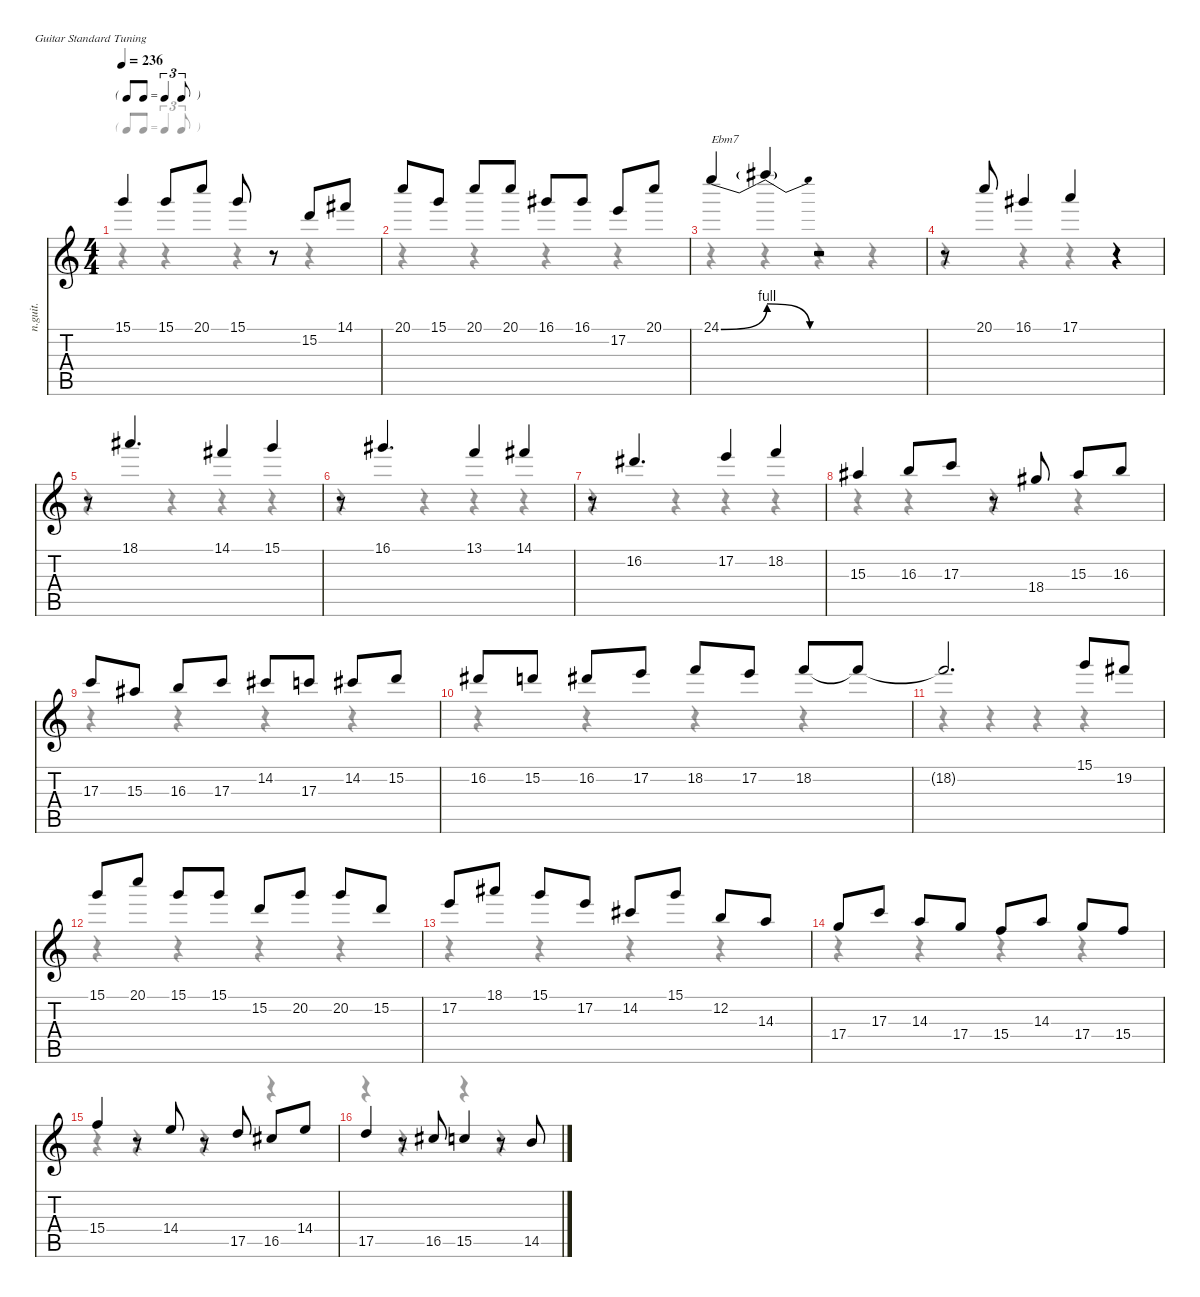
\defaultSystemsLayout 4
\hideDynamics
\bracketExtendMode nobrackets
\otherSystemsTrackNameOrientation horizontal
\track ("SOLO Carlton" "n.guit.") {instrument acousticguitarnylon}
\staff {score tabs}
\tuning (E4 B3 G3 D3 A2 E2)
\voice
\ts (4 4)
\tf triplet8th
\tempo 236
\clef g2
\ks c
15.1.4{dy ff beam Up} 15.1.8{beam Up} 20.1.8{beam Up} 15.1.8{beam Up} r.8{beam Up} 15.2.8{beam Up} 14.1{acc #}.8{beam Up} |
20.1.8{beam Up} 15.1.8{beam Up} 20.1.8{beam Up} 20.1.8{beam Up} 16.1{acc #}.8{beam Up} 16.1{acc #}.8{beam Up} 17.2.8{beam Up} 20.1.8{beam Up} |
24.1{be (bend 0 0 60 4)}.4{txt "Ebm7" beam Up} 24.1{be (release 0 4 60 0) t}.4{dy f beam Up} r.2{beam Up} |
r.8{beam Up} 20.1.8{dy ff beam Up} 16.1{acc #}.4{beam Up} 17.1.4{beam Up} r.4{beam Up} |
r.8{beam Up} 18.1{acc #}.4{d beam Up} 14.1{acc #}.4{beam Up} 15.1.4{beam Up} |
r.8{beam Up} 16.1{acc #}.4{d beam Up} 13.1.4{beam Up} 14.1{acc #}.4{beam Up} |
r.8{beam Up} 16.2{acc #}.4{d beam Up} 17.2.4{beam Up} 18.2.4{beam Up} |
15.3{acc #}.4{beam Up} 16.3.8{beam Up} 17.3.8{beam Up} r.8{beam Up} 18.4{acc #}.8{beam Up} 15.3{acc #}.8{beam Up} 16.3.8{beam Up} |
17.3.8{beam Up} 15.3{acc #}.8{beam Up} 16.3.8{beam Up} 17.3.8{beam Up} 14.2{acc #}.8{beam Up} 17.3.8{beam Up} 14.2{acc #}.8{beam Up} 15.2.8{beam Up} |
16.2{acc #}.8{beam Up} 15.2.8{beam Up} 16.2{acc #}.8{beam Up} 17.2.8{beam Up} 18.2.8{beam Up} 17.2.8{beam Up} 18.2.8{beam Up} 18.2{t}.8{dy f beam Up} |
18.2{t}.2{d beam Up} 15.1.8{dy ff beam Up} 19.2{acc #}.8{beam Up} |
15.1.8{beam Up} 20.1.8{beam Up} 15.1.8{beam Up} 15.1.8{beam Up} 15.2.8{beam Up} 20.2.8{beam Up} 20.2.8{beam Up} 15.2.8{beam Up} |
17.2.8{beam Up} 18.1{acc #}.8{beam Up} 15.1.8{beam Up} 17.2.8{beam Up} 14.2{acc #}.8{beam Up} 15.1.8{beam Up} 12.2.8{beam Up} 14.3.8{beam Up} |
17.4.8{beam Up} 17.3.8{beam Up} 14.3.8{beam Up} 17.4.8{beam Up} 15.4.8{beam Up} 14.3.8{beam Up} 17.4.8{beam Up} 15.4.8{beam Up} |
15.4.4{beam Up} r.8{beam Up} 14.4.8{beam Up} r.8{beam Up} 17.5.8{beam Up} 16.5{acc #}.8{beam Up} 14.4.8{beam Up} |
17.5.4{beam Up} r.8{beam Up} 16.5{acc #}.8{beam Up} 15.5.4{beam Up} r.8{beam Up} 14.5.8{beam Up}
\voice
\clef g2
\ottava regular
\simile none
\ks c
r.4{dy mf beam Down} r.4{beam Down} r.4{beam Down} r.4{beam Down} |
r.4{beam Down} r.4{beam Down} r.4{beam Down} r.4{beam Down} |
r.4{beam Down} r.4{beam Down} r.4{beam Down} r.4{beam Down} |
r.4{beam Down} r.4{beam Down} r.4{beam Down} r.4{beam Down} |
r.4{beam Down} r.4{beam Down} r.4{beam Down} r.4{beam Down} |
r.4{beam Down} r.4{beam Down} r.4{beam Down} r.4{beam Down} |
r.4{beam Down} r.4{beam Down} r.4{beam Down} r.4{beam Down} |
r.4{beam Down} r.4{beam Down} r.4{beam Down} r.4{beam Down} |
r.4{beam Down} r.4{beam Down} r.4{beam Down} r.4{beam Down} |
r.4{beam Down} r.4{beam Down} r.4{beam Down} r.4{beam Down} |
r.4{beam Down} r.4{beam Down} r.4{beam Down} r.4{beam Down} |
r.4{beam Down} r.4{beam Down} r.4{beam Down} r.4{beam Down} |
r.4{beam Down} r.4{beam Down} r.4{beam Down} r.4{beam Down} |
r.4{beam Down} r.4{beam Down} r.4{beam Down} r.4{beam Down} |
r.4{beam Down} r.4{beam Down} r.4{beam Down} r.4{beam Down} |
r.4{beam Down} r.4{beam Down} r.4{beam Down} r.4{beam Down}
